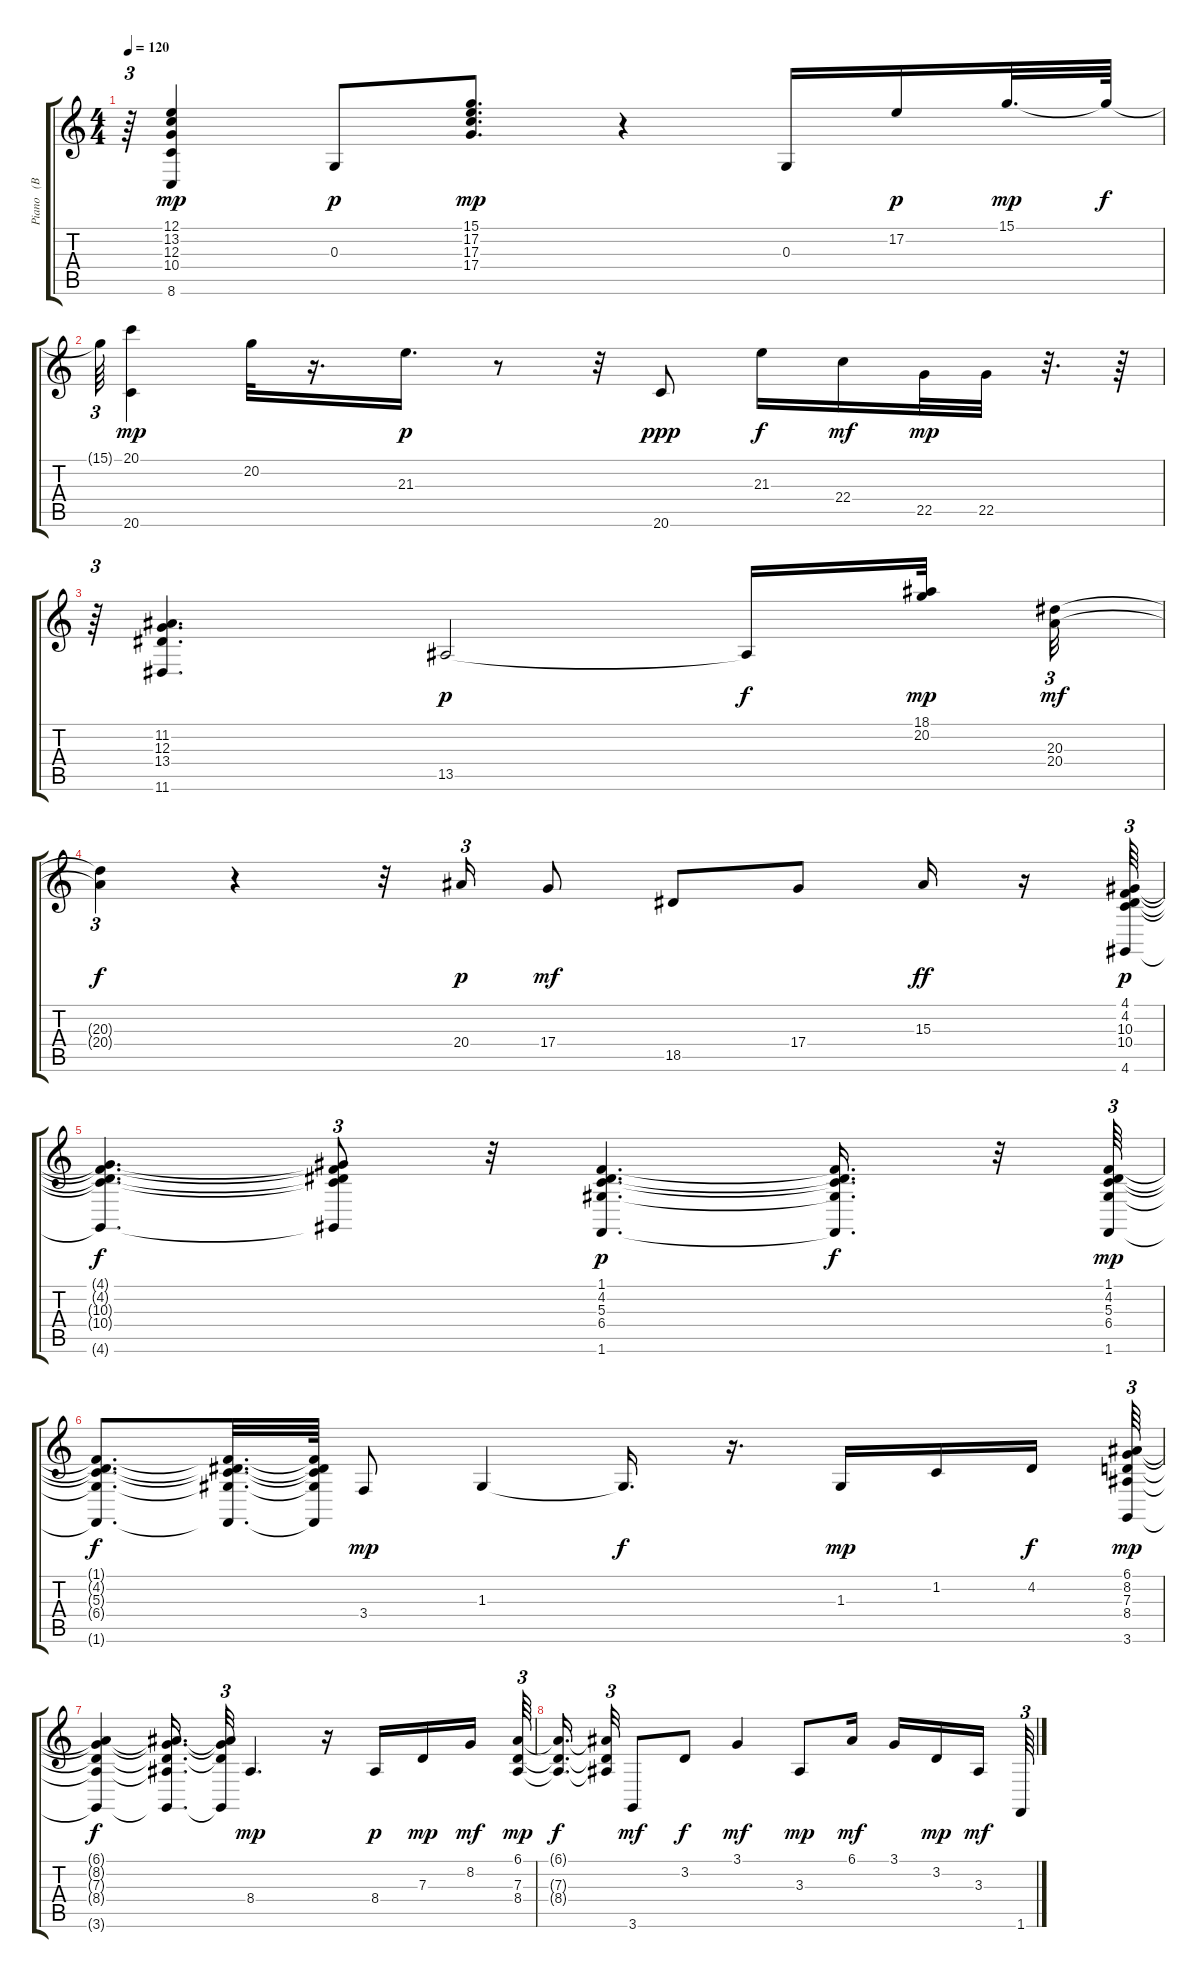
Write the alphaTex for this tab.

\track ("Piano   (BB)" "Piano   (B") {instrument electricpiano1}
\staff {score tabs}
\tuning (E4 B3 G3 D3 A2 E2) {hide}
\ts (4 4)
\tempo 120
\clef g2
\ks c
r.64{tu (3 2) dy ff} (12.1 13.2 12.3 10.4 8.6).4{dy mp} 0.3.8{dy p} (15.1 17.2 17.3 17.4).8{d dy mp} r.4 0.3.16 17.2.16{dy p} 15.1.32{d dy mp} 15.1{t}.64{dy f} |
15.1{t}.64{tu (3 2)} (20.1 20.6).4{dy mp} 20.2.32 r.16{d} 21.3.16{d dy p} r.8 r.32 20.6.8{dy ppp} 21.3.16{dy f} 22.4.16{dy mf} 22.5.32{dy mp} 22.5.32 r.32{d} r.64 |
r.64{tu (3 2)} (11.2 12.3 13.4 11.6).4{d} 13.5.2{dy p} 13.5{t}.16{dy f} (18.1 20.2).32{dy mp} (20.3 20.4).32{tu (3 2) dy mf} |
(20.3{t} 20.4{t}).4{tu (3 2) dy f} r.4 r.32 20.4.16{tu (3 2) dy p} 17.4.8{dy mf} 18.5.8 17.4.8 15.3.16{dy ff} r.16 (4.1 4.2 10.3 10.4 4.6).64{tu (3 2) dy p} |
(4.1{t} 4.2{t} 10.3{t} 10.4{t} 4.6{t}).4{d dy f} (4.1{t} 4.2{t} 10.3{t} 10.4{t} 4.6{t}).8{tu (3 2)} r.32 (1.1 4.2 5.3 6.4 1.6).4{d dy p} (1.1{t} 4.2{t} 5.3{t} 6.4{t} 1.6{t}).16{d dy f} r.32 (1.1 4.2 5.3 6.4 1.6).64{tu (3 2) dy mp} |
(1.1{t} 4.2{t} 5.3{t} 6.4{t} 1.6{t}).8{d dy f} (1.1{t} 4.2{t} 5.3{t} 6.4{t} 1.6{t}).32{d} (1.1{t} 4.2{t} 5.3{t} 6.4{t} 1.6{t}).64 3.4.8{dy mp} 1.3.4 1.3{t}.16{d dy f} r.16{d} 1.3.16{dy mp} 1.2.16 4.2.16{dy f} (6.1 8.2 7.3 8.4 3.6).64{tu (3 2) dy mp} |
(6.1{t} 8.2{t} 7.3{t} 8.4{t} 3.6{t}).4{dy f} (6.1{t} 8.2{t} 7.3{t} 8.4{t} 3.6{t}).16{d} (6.1{t} 8.2{t} 7.3{t} 3.6{t}).32{tu (3 2)} 8.4.4{d dy mp} r.16 8.4.16{dy p} 7.3.16{dy mp} 8.2.16{dy mf beam splitsecondary} (6.1 7.3 8.4).64{tu (3 2) dy mp} |
(6.1{t} 7.3{t} 8.4{t}).16{d dy f beam splitsecondary} (6.1{t} 7.3{t} 8.4{t}).32{tu (3 2)} 3.6.8{dy mf} 3.2.8{dy f} 3.1.4{dy mf} 3.3.8{dy mp} 6.1.16{dy mf} 3.1.16 3.2.16{dy mp} 3.3.16{dy mf beam splitsecondary} 1.6.64{tu (3 2)}
